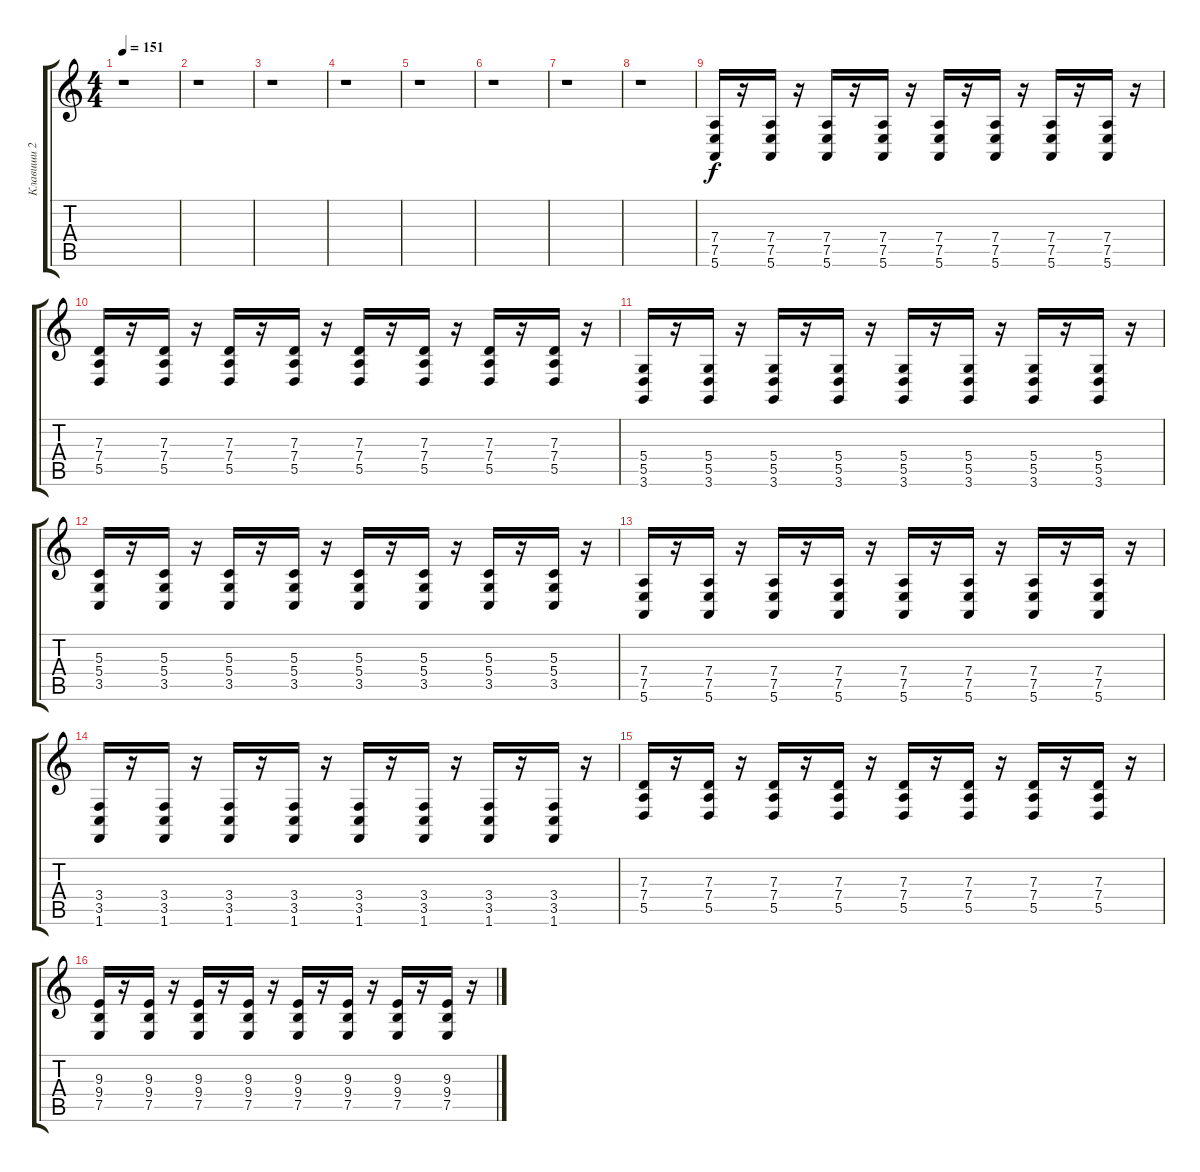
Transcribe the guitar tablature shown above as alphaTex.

\track ("Клавиши 2" "Клавиши 2") {instrument harpsichord}
\staff {score tabs}
\tuning (E4 B3 G3 D3 A2 E2) {hide}
\ts (4 4)
\tempo 151
\clef g2
\ks c
r.1{dy f} |
r.1 |
r.1 |
r.1 |
r.1 |
r.1 |
r.1 |
r.1 |
(7.4 7.5 5.6).16 r.16 (7.4 7.5 5.6).16 r.16 (7.4 7.5 5.6).16 r.16 (7.4 7.5 5.6).16 r.16 (7.4 7.5 5.6).16 r.16 (7.4 7.5 5.6).16 r.16 (7.4 7.5 5.6).16 r.16 (7.4 7.5 5.6).16 r.16 |
(7.3 7.4 5.5).16 r.16 (7.3 7.4 5.5).16 r.16 (7.3 7.4 5.5).16 r.16 (7.3 7.4 5.5).16 r.16 (7.3 7.4 5.5).16 r.16 (7.3 7.4 5.5).16 r.16 (7.3 7.4 5.5).16 r.16 (7.3 7.4 5.5).16 r.16 |
(5.4 5.5 3.6).16 r.16 (5.4 5.5 3.6).16 r.16 (5.4 5.5 3.6).16 r.16 (5.4 5.5 3.6).16 r.16 (5.4 5.5 3.6).16 r.16 (5.4 5.5 3.6).16 r.16 (5.4 5.5 3.6).16 r.16 (5.4 5.5 3.6).16 r.16 |
(5.3 5.4 3.5).16 r.16 (5.3 5.4 3.5).16 r.16 (5.3 5.4 3.5).16 r.16 (5.3 5.4 3.5).16 r.16 (5.3 5.4 3.5).16 r.16 (5.3 5.4 3.5).16 r.16 (5.3 5.4 3.5).16 r.16 (5.3 5.4 3.5).16 r.16 |
(7.4 7.5 5.6).16 r.16 (7.4 7.5 5.6).16 r.16 (7.4 7.5 5.6).16 r.16 (7.4 7.5 5.6).16 r.16 (7.4 7.5 5.6).16 r.16 (7.4 7.5 5.6).16 r.16 (7.4 7.5 5.6).16 r.16 (7.4 7.5 5.6).16 r.16 |
(3.4 3.5 1.6).16 r.16 (3.4 3.5 1.6).16 r.16 (3.4 3.5 1.6).16 r.16 (3.4 3.5 1.6).16 r.16 (3.4 3.5 1.6).16 r.16 (3.4 3.5 1.6).16 r.16 (3.4 3.5 1.6).16 r.16 (3.4 3.5 1.6).16 r.16 |
(7.3 7.4 5.5).16 r.16 (7.3 7.4 5.5).16 r.16 (7.3 7.4 5.5).16 r.16 (7.3 7.4 5.5).16 r.16 (7.3 7.4 5.5).16 r.16 (7.3 7.4 5.5).16 r.16 (7.3 7.4 5.5).16 r.16 (7.3 7.4 5.5).16 r.16 |
(9.3 9.4 7.5).16 r.16 (9.3 9.4 7.5).16 r.16 (9.3 9.4 7.5).16 r.16 (9.3 9.4 7.5).16 r.16 (9.3 9.4 7.5).16 r.16 (9.3 9.4 7.5).16 r.16 (9.3 9.4 7.5).16 r.16 (9.3 9.4 7.5).16 r.16
